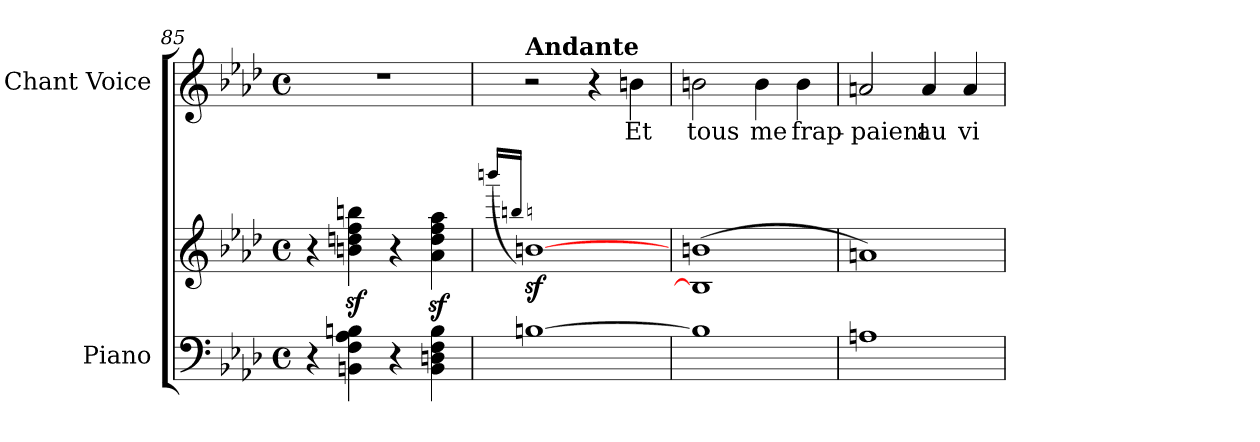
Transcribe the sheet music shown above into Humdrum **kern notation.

**kern	**kern	**kern	**text
*part2	*part2	*part1	*part1
*staff3	*staff2	*staff1	*staff1
*I"Piano	*	*I"Chant Voice	*
*I'Pno	*	*	*
*clefF4	*clefG2	*clefG2	*
*k[b-e-a-d-]	*k[b-e-a-d-]	*k[b-e-a-d-]	*
*M4/4	*M4/4	*M4/4	*
*met(c)	*met(c)	*met(c)	*
=85	=85	=85	=85
4r	4r	1r	.
4BBn\ 4F\ 4A-\ 4Bn\	4bn\z< 4ddn\z< 4ff\z< 4bbn\z<	.	.
4r	4r	.	.
4BB\ 4Dn\ 4F\ 4B\	4a-\z< 4dd\z< 4ff\z< 4aa-\z<	.	.
=86	=86	=86	=86
.	(16qbbbn/LL	.	.
.	16qbbn/JJ)	.	.
!	!	!LO:TX:a:B:t=Andante	!
!	!LO:TX:a:t=♮	!	!
[1Bn	[1bnz<	2r	.
.	.	4r	.
.	.	4bn\	Et
=87	=87	=87	=87
*	*^	*	*
1Bn]	(1bn	1B]	2bn\	tous
.	.	.	4b\	me
.	.	.	4b\	frap-
*	*v	*v	*	*
=88	=88	=88	=88
1An	1an)	2an/	-paient
.	.	4a/	au
.	.	4a/	vi-
=	=	=	=
*-	*-	*-	*-
